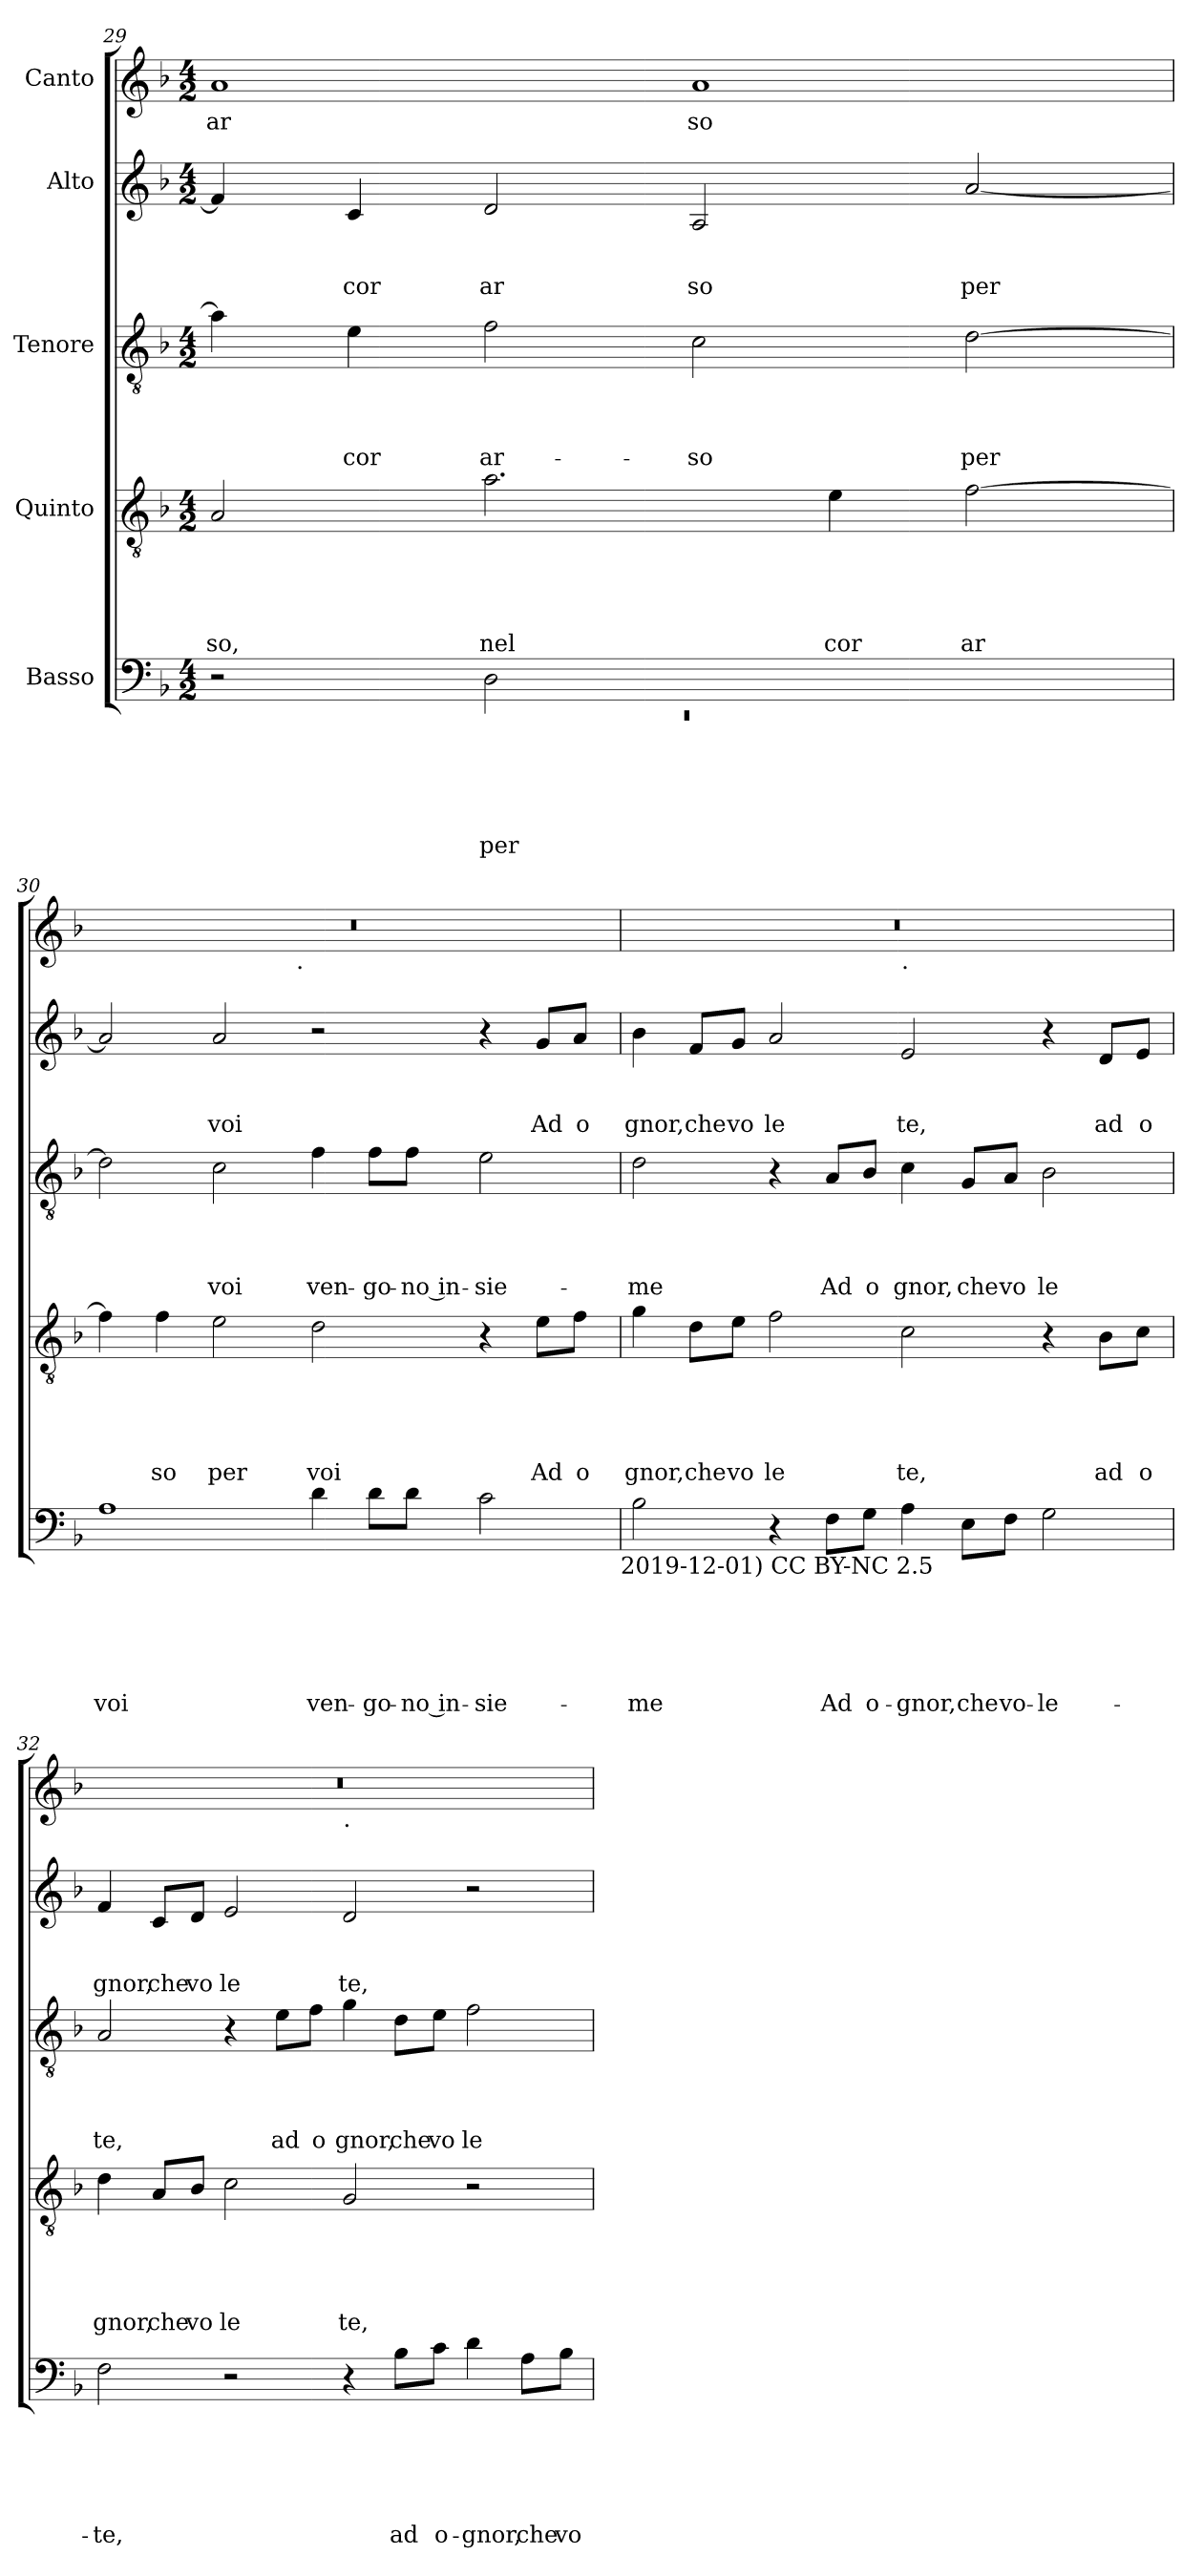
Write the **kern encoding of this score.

**kern	**text	**text	**text	**text	**text	**text	**kern	**text	**text	**text	**text	**text	**kern	**text	**text	**text	**text	**kern	**text	**text	**text	**kern	**text
*part5	*part5	*part5	*part5	*part5	*part5	*part5	*part4	*part4	*part4	*part4	*part4	*part4	*part3	*part3	*part3	*part3	*part3	*part2	*part2	*part2	*part2	*part1	*part1
*staff5	*staff5	*staff5	*staff5	*staff5	*staff5	*staff5	*staff4	*staff4	*staff4	*staff4	*staff4	*staff4	*staff3	*staff3	*staff3	*staff3	*staff3	*staff2	*staff2	*staff2	*staff2	*staff1	*staff1
*I"Basso	*	*	*	*	*	*	*I"Quinto	*	*	*	*	*	*I"Tenore	*	*	*	*	*I"Alto	*	*	*	*I"Canto	*
*clefF4	*	*	*	*	*	*	*clefGv2	*	*	*	*	*	*clefGv2	*	*	*	*	*clefG2	*	*	*	*clefG2	*
*k[b-]	*	*	*	*	*	*	*k[b-]	*	*	*	*	*	*k[b-]	*	*	*	*	*k[b-]	*	*	*	*k[b-]	*
*F:	*	*	*	*	*	*	*F:	*	*	*	*	*	*F:	*	*	*	*	*F:	*	*	*	*F:	*
*M4/2	*	*	*	*	*	*	*M4/2	*	*	*	*	*	*M4/2	*	*	*	*	*M4/2	*	*	*	*M4/2	*
=29	=29	=29	=29	=29	=29	=29	=29	=29	=29	=29	=29	=29	=29	=29	=29	=29	=29	=29	=29	=29	=29	=29	=29
*^	*	*	*	*	*	*	*	*	*	*	*	*	*	*	*	*	*	*	*	*	*	*	*
!	!LO:N:vis=1	!	!	!	!	!	!	!	!	!	!	!	!LO:LY:b	!	!	!	!	!	!	!	!	!	!	!LO:LY:b
*	*^	*	*	*	*	*	*	*	*	*	*	*	*	*	*	*	*	*	*	*	*	*	*	*
0ryy	0rEE	2r	.	.	.	.	.	.	2A/	.	.	.	.	so,	4a\]	.	.	.	.	4f/]	.	.	.	1a	ar
!	!	!	!	!	!	!	!	!	!	!	!	!	!	!	!	!	!	!	!LO:LY:b	!	!	!	!LO:LY:b	!	!
.	.	.	.	.	.	.	.	.	.	.	.	.	.	.	4e\	.	.	.	cor	4c/	.	.	cor	.	.
!	!	!	!	!	!	!	!	!LO:LY:b	!	!	!	!	!	!LO:LY:b	!	!	!	!	!LO:LY:b	!	!	!	!LO:LY:b	!	!
.	.	2D\	.	.	.	.	.	per	2.a\	.	.	.	.	nel	2f\	.	.	.	ar-	2d/	.	.	ar	.	.
!	!	!	!	!	!	!	!	!	!	!	!	!	!	!	!	!	!	!	!LO:LY:b	!	!	!	!LO:LY:b	!	!LO:LY:b
.	.	1ryy	.	.	.	.	.	.	.	.	.	.	.	.	2c\	.	.	.	-so	2A/	.	.	so	1a	so
!	!	!	!	!	!	!	!	!	!	!	!	!	!	!LO:LY:b	!	!	!	!	!	!	!	!	!	!	!
.	.	.	.	.	.	.	.	.	4e\	.	.	.	.	cor	.	.	.	.	.	.	.	.	.	.	.
!	!	!	!	!	!	!	!	!	!	!	!	!	!	!LO:LY:b	!	!	!	!	!LO:LY:b	!	!	!	!LO:LY:b	!	!
.	.	.	.	.	.	.	.	.	[>2f\	.	.	.	.	ar	[>2d\	.	.	.	per	[<2a/	.	.	per	.	.
*v	*v	*v	*	*	*	*	*	*	*	*	*	*	*	*	*	*	*	*	*	*	*	*	*	*	*
=30	=30	=30	=30	=30	=30	=30	=30	=30	=30	=30	=30	=30	=30	=30	=30	=30	=30	=30	=30	=30	=30	=30	=30
!	!	!	!	!	!	!LO:LY:b	!	!	!	!	!	!	!	!	!	!	!	!	!	!	!	!	!
*	*	*	*	*	*	*	*	*	*	*	*	*	*	*	*	*	*	*	*	*	*	*^	*
1A	.	.	.	.	.	voi	4f\]	.	.	.	.	.	2d\]	.	.	.	.	2a/]	.	.	.	0r	2ryy	.
!	!	!	!	!	!	!	!	!	!	!	!	!LO:LY:b	!	!	!	!	!	!	!	!	!	!	!	!
.	.	.	.	.	.	.	4f\	.	.	.	.	so	.	.	.	.	.	.	.	.	.	.	.	.
!	!	!	!	!	!	!	!	!	!	!	!	!LO:LY:b	!	!	!	!	!LO:LY:b	!	!	!	!LO:LY:b	!	!	!
.	.	.	.	.	.	.	2e\	.	.	.	.	per	2c\	.	.	.	voi	2a/	.	.	voi	.	4...ryy	.
!	!	!	!	!	!	!	!	!	!	!	!	!	!	!	!	!	!	!	!	!	!	!	!LO:TX:b:t=.	!
.	.	.	.	.	.	.	.	.	.	.	.	.	.	.	.	.	.	.	.	.	.	.	1ryy	.
!	!	!	!	!	!	!LO:LY:b	!	!	!	!	!	!LO:LY:b	!	!	!	!	!LO:LY:b	!	!	!	!	!	!	!
4d\	.	.	.	.	.	ven-	2d\	.	.	.	.	voi	4f\	.	.	.	ven-	2r	.	.	.	.	.	.
!	!	!	!	!	!	!LO:LY:b	!	!	!	!	!	!	!	!	!	!	!LO:LY:b	!	!	!	!	!	!	!
8d\L	.	.	.	.	.	-go-	.	.	.	.	.	.	8f\L	.	.	.	-go-	.	.	.	.	.	.	.
!	!	!	!	!	!	!LO:LY:b:rj	!	!	!	!	!	!	!	!	!	!	!LO:LY:b:rj	!	!	!	!	!	!	!
8d\J	.	.	.	.	.	-no in-	.	.	.	.	.	.	8f\J	.	.	.	-no in-	.	.	.	.	.	.	.
!	!	!	!	!	!	!LO:LY:b	!	!	!	!	!	!	!	!	!	!	!LO:LY:b	!	!	!	!	!	!	!
2c\	.	.	.	.	.	-sie-	4r	.	.	.	.	.	2e\	.	.	.	-sie-	4r	.	.	.	.	.	.
!	!	!	!	!	!	!	!	!	!	!	!	!LO:LY:b	!	!	!	!	!	!	!	!	!LO:LY:b	!	!	!
.	.	.	.	.	.	.	8e\L	.	.	.	.	Ad	.	.	.	.	.	8g/L	.	.	Ad	.	.	.
!	!	!	!	!	!	!	!	!	!	!	!	!LO:LY:b	!	!	!	!	!	!	!	!	!LO:LY:b	!	!	!
.	.	.	.	.	.	.	8f\J	.	.	.	.	o	.	.	.	.	.	8a/J	.	.	o	.	.	.
.	.	.	.	.	.	.	.	.	.	.	.	.	.	.	.	.	.	.	.	.	.	.	32ryy	.
!LO:TX:b:t=2019-12-01) CC BY-NC 2.5	!	!	!	!	!	!	!	!	!	!	!	!	!	!	!	!	!	!	!	!	!	!	!	!
!!LO:LB:g=z	!!
=31	=31	=31	=31	=31	=31	=31	=31	=31	=31	=31	=31	=31	=31	=31	=31	=31	=31	=31	=31	=31	=31	=31	=31	=31
!	!	!	!	!	!	!LO:LY:b	!	!	!	!	!	!LO:LY:b	!	!	!	!	!LO:LY:b	!	!	!	!LO:LY:b	!	!	!
2B-\	.	.	.	.	.	-me	4g\	.	.	.	.	gnor,	2d\	.	.	.	-me	4b-\	.	.	gnor,	0r	1ryy	.
!	!	!	!	!	!	!	!	!	!	!	!	!LO:LY:b	!	!	!	!	!	!	!	!	!LO:LY:b	!	!	!
.	.	.	.	.	.	.	8d\L	.	.	.	.	che	.	.	.	.	.	8f/L	.	.	che	.	.	.
!	!	!	!	!	!	!	!	!	!	!	!	!LO:LY:b	!	!	!	!	!	!	!	!	!LO:LY:b	!	!	!
.	.	.	.	.	.	.	8e\J	.	.	.	.	vo	.	.	.	.	.	8g/J	.	.	vo	.	.	.
!	!	!	!	!	!	!	!	!	!	!	!	!LO:LY:b	!	!	!	!	!	!	!	!	!LO:LY:b	!	!	!
4r	.	.	.	.	.	.	2f\	.	.	.	.	le	4r	.	.	.	.	2a/	.	.	le	.	.	.
!	!	!	!	!	!	!LO:LY:b	!	!	!	!	!	!	!	!	!	!	!LO:LY:b	!	!	!	!	!	!	!
8F\L	.	.	.	.	.	Ad	.	.	.	.	.	.	8A/L	.	.	.	Ad	.	.	.	.	.	.	.
!	!	!	!	!	!	!LO:LY:b	!	!	!	!	!	!	!	!	!	!	!LO:LY:b	!	!	!	!	!	!	!
8G\J	.	.	.	.	.	o-	.	.	.	.	.	.	8B-/J	.	.	.	o	.	.	.	.	.	.	.
!	!	!	!	!	!	!	!	!	!	!	!	!	!	!	!	!	!	!	!	!	!	!	!LO:TX:b:t=.	!
!	!	!	!	!	!	!LO:LY:b	!	!	!	!	!	!LO:LY:b	!	!	!	!	!LO:LY:b	!	!	!	!LO:LY:b	!	!	!
4A\	.	.	.	.	.	-gnor,	2c\	.	.	.	.	te,	4c\	.	.	.	gnor,	2e/	.	.	te,	.	1ryy	.
!	!	!	!	!	!	!LO:LY:b	!	!	!	!	!	!	!	!	!	!	!LO:LY:b	!	!	!	!	!	!	!
8E\L	.	.	.	.	.	che	.	.	.	.	.	.	8G/L	.	.	.	che	.	.	.	.	.	.	.
!	!	!	!	!	!	!LO:LY:b	!	!	!	!	!	!	!	!	!	!	!LO:LY:b	!	!	!	!	!	!	!
8F\J	.	.	.	.	.	vo-	.	.	.	.	.	.	8A/J	.	.	.	vo	.	.	.	.	.	.	.
!	!	!	!	!	!	!LO:LY:b	!	!	!	!	!	!	!	!	!	!	!LO:LY:b	!	!	!	!	!	!	!
2G\	.	.	.	.	.	-le-	4r	.	.	.	.	.	2B-\	.	.	.	le	4r	.	.	.	.	.	.
!	!	!	!	!	!	!	!	!	!	!	!	!LO:LY:b	!	!	!	!	!	!	!	!	!LO:LY:b	!	!	!
.	.	.	.	.	.	.	8B-\L	.	.	.	.	ad	.	.	.	.	.	8d/L	.	.	ad	.	.	.
!	!	!	!	!	!	!	!	!	!	!	!	!LO:LY:b	!	!	!	!	!	!	!	!	!LO:LY:b	!	!	!
.	.	.	.	.	.	.	8c\J	.	.	.	.	o	.	.	.	.	.	8e/J	.	.	o	.	.	.
=32	=32	=32	=32	=32	=32	=32	=32	=32	=32	=32	=32	=32	=32	=32	=32	=32	=32	=32	=32	=32	=32	=32	=32	=32
!	!	!	!	!	!	!LO:LY:b	!	!	!	!	!	!LO:LY:b	!	!	!	!	!LO:LY:b	!	!	!	!LO:LY:b	!	!	!
2F\	.	.	.	.	.	-te,	4d\	.	.	.	.	gnor,	2A/	.	.	.	te,	4f/	.	.	gnor,	0r	1ryy	.
!	!	!	!	!	!	!	!	!	!	!	!	!LO:LY:b	!	!	!	!	!	!	!	!	!LO:LY:b	!	!	!
.	.	.	.	.	.	.	8A/L	.	.	.	.	che	.	.	.	.	.	8c/L	.	.	che	.	.	.
!	!	!	!	!	!	!	!	!	!	!	!	!LO:LY:b	!	!	!	!	!	!	!	!	!LO:LY:b	!	!	!
.	.	.	.	.	.	.	8B-/J	.	.	.	.	vo	.	.	.	.	.	8d/J	.	.	vo	.	.	.
!	!	!	!	!	!	!	!	!	!	!	!	!LO:LY:b	!	!	!	!	!	!	!	!	!LO:LY:b	!	!	!
2r	.	.	.	.	.	.	2c\	.	.	.	.	le	4r	.	.	.	.	2e/	.	.	le	.	.	.
!	!	!	!	!	!	!	!	!	!	!	!	!	!	!	!	!	!LO:LY:b	!	!	!	!	!	!	!
.	.	.	.	.	.	.	.	.	.	.	.	.	8e\L	.	.	.	ad	.	.	.	.	.	.	.
!	!	!	!	!	!	!	!	!	!	!	!	!	!	!	!	!	!LO:LY:b	!	!	!	!	!	!	!
.	.	.	.	.	.	.	.	.	.	.	.	.	8f\J	.	.	.	o	.	.	.	.	.	.	.
!	!	!	!	!	!	!	!	!	!	!	!	!	!	!	!	!	!	!	!	!	!	!	!LO:TX:b:t=.	!
!	!	!	!	!	!	!	!	!	!	!	!	!LO:LY:b	!	!	!	!	!LO:LY:b	!	!	!	!LO:LY:b	!	!	!
4r	.	.	.	.	.	.	2G/	.	.	.	.	te,	4g\	.	.	.	gnor,	2d/	.	.	te,	.	1ryy	.
!	!	!	!	!	!	!LO:LY:b	!	!	!	!	!	!	!	!	!	!	!LO:LY:b	!	!	!	!	!	!	!
8B-\L	.	.	.	.	.	ad	.	.	.	.	.	.	8d\L	.	.	.	che	.	.	.	.	.	.	.
!	!	!	!	!	!	!LO:LY:b	!	!	!	!	!	!	!	!	!	!	!LO:LY:b	!	!	!	!	!	!	!
8c\J	.	.	.	.	.	o-	.	.	.	.	.	.	8e\J	.	.	.	vo	.	.	.	.	.	.	.
!	!	!	!	!	!	!LO:LY:b	!	!	!	!	!	!	!	!	!	!	!LO:LY:b	!	!	!	!	!	!	!
4d\	.	.	.	.	.	-gnor,	2r	.	.	.	.	.	2f\	.	.	.	le	2r	.	.	.	.	.	.
!	!	!	!	!	!	!LO:LY:b	!	!	!	!	!	!	!	!	!	!	!	!	!	!	!	!	!	!
8A\L	.	.	.	.	.	che	.	.	.	.	.	.	.	.	.	.	.	.	.	.	.	.	.	.
!	!	!	!	!	!	!LO:LY:b	!	!	!	!	!	!	!	!	!	!	!	!	!	!	!	!	!	!
8B-\J	.	.	.	.	.	vo-	.	.	.	.	.	.	.	.	.	.	.	.	.	.	.	.	.	.
*	*	*	*	*	*	*	*	*	*	*	*	*	*	*	*	*	*	*	*	*	*	*v	*v	*
=	=	=	=	=	=	=	=	=	=	=	=	=	=	=	=	=	=	=	=	=	=	=	=
*-	*-	*-	*-	*-	*-	*-	*-	*-	*-	*-	*-	*-	*-	*-	*-	*-	*-	*-	*-	*-	*-	*-	*-
